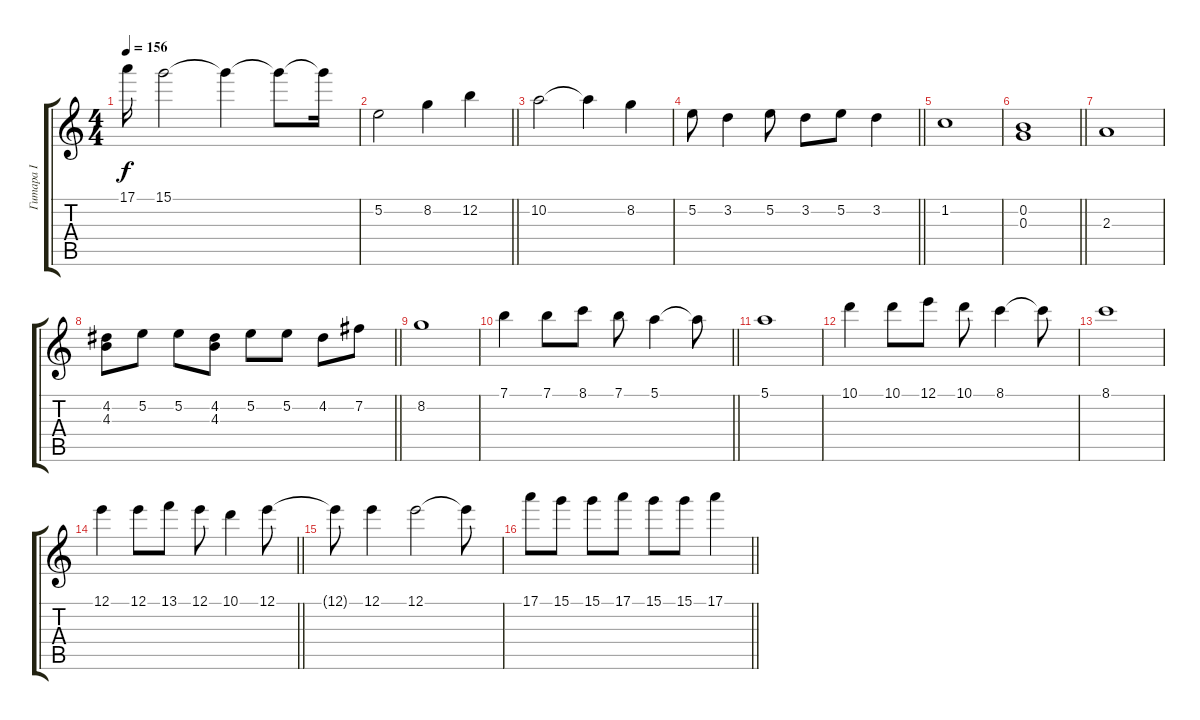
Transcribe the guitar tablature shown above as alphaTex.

\track ("Гитара I" "Гитара I") {instrument electricguitarclean}
\staff {score tabs}
\tuning (E4 B3 G3 D3 A2 E2) {hide}
\ts (4 4)
\tempo 156
\clef g2
\ks c
17.1{t}.16{dy f} 15.1.2 15.1{t}.4 15.1{t}.8 15.1{t}.16 |
\barLineRight lightlight
5.2.2 8.2.4 12.2.4 |
10.2.2 10.2{t}.4 8.2.4 |
\barLineRight lightlight
5.2.8 3.2.4 5.2.8 3.2.8 5.2.8 3.2.4 |
1.2.1 |
\barLineRight lightlight
(0.2 0.3).1 |
2.3.1 |
\barLineRight lightlight
(4.2 4.3).8 5.2.8 5.2.8 (4.2 4.3).8 5.2.8 5.2.8 4.2.8 7.2.8 |
8.2.1 |
\barLineRight lightlight
7.1.4 7.1.8 8.1.8 7.1.8 5.1.4 5.1{t}.8 |
5.1.1 |
10.1.4 10.1.8 12.1.8 10.1.8 8.1.4 8.1{t}.8 |
8.1.1 |
\barLineRight lightlight
12.1.4 12.1.8 13.1.8 12.1.8 10.1.4 12.1.8 |
12.1{t}.8 12.1.4 12.1.2 12.1{t}.8 |
\barLineRight lightlight
17.1.8 15.1.8 15.1.8 17.1.8 15.1.8 15.1.8 17.1.4
